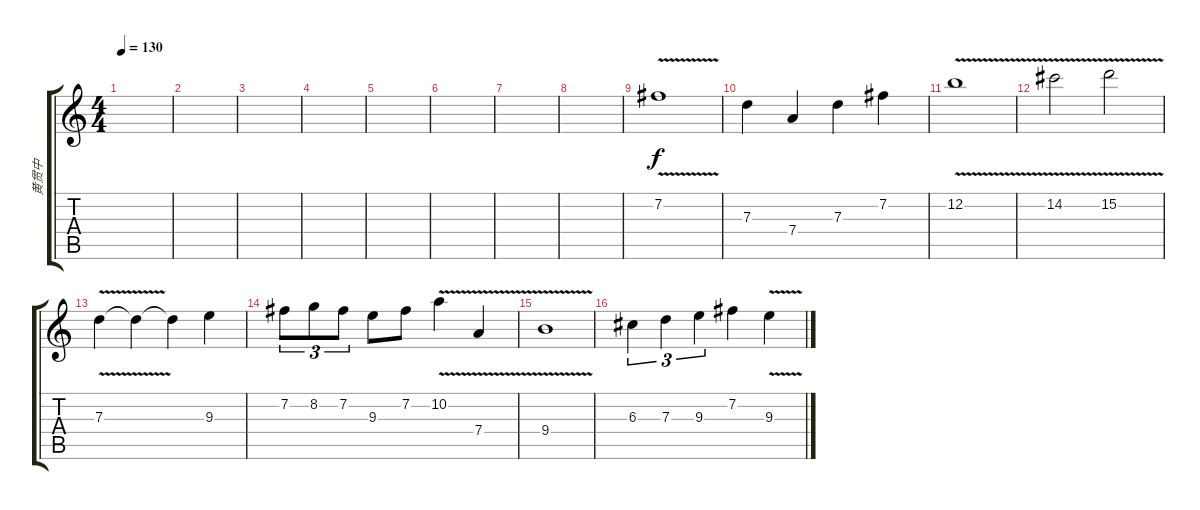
\track ("黄贯中" "黄贯中") {instrument distortionguitar}
\staff {score tabs}
\tuning (E4 B3 G3 D3 A2 E2) {hide}
\ts (4 4)
\tempo 130
\clef g2
\ks c
|
|
|
|
|
|
|
|
7.2{v}.1 |
7.3.4 7.4.4 7.3.4 7.2.4 |
12.2{v}.1 |
14.2{v}.2 15.2{v}.2 |
7.3{v}.4 7.3{t}.4 7.3{t}.4 9.3.4 |
7.2.8{tu (3 2)} 8.2.8{tu (3 2)} 7.2.8{tu (3 2)} 9.3.8 7.2.8 10.2{v}.4 7.4{v}.4 |
9.4{v}.1 |
6.3.4{tu (3 2)} 7.3.4{tu (3 2)} 9.3.4{tu (3 2)} 7.2.4 9.3{v}.4
